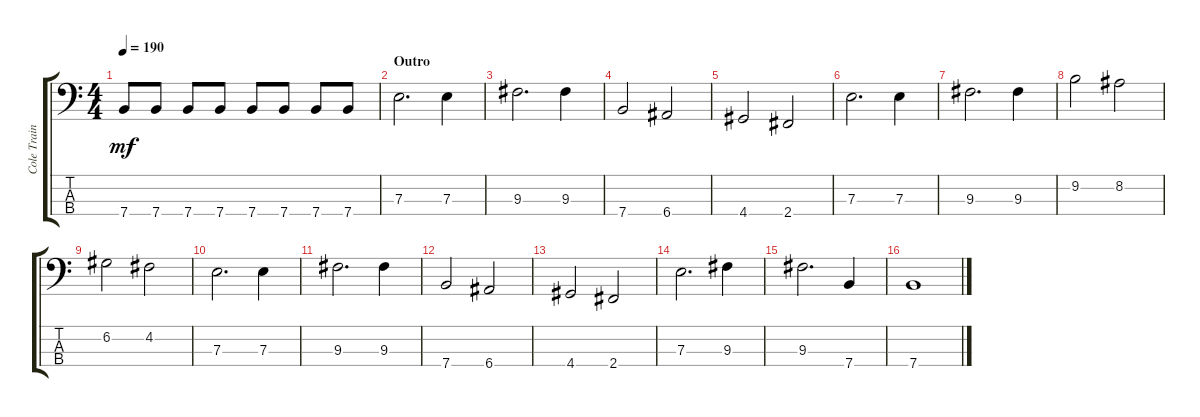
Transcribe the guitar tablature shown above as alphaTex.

\track ("Cole Train" "Cole Train") {instrument electricbassfinger}
\staff {score tabs}
\tuning (G2 D2 A1 E1) {hide}
\ts (4 4)
\tempo 190
\clef f4
\ks c
7.4.8{dy mf} 7.4.8 7.4.8 7.4.8 7.4.8 7.4.8 7.4.8 7.4.8 |
\section ("" "Outro")
7.3.2{d} 7.3.4 |
9.3.2{d} 9.3.4 |
7.4.2 6.4.2 |
4.4.2 2.4.2 |
7.3.2{d} 7.3.4 |
9.3.2{d} 9.3.4 |
9.2.2 8.2.2 |
6.2.2 4.2.2 |
7.3.2{d} 7.3.4 |
9.3.2{d} 9.3.4 |
7.4.2 6.4.2 |
4.4.2 2.4.2 |
7.3.2{d} 9.3.4 |
9.3.2{d} 7.4.4 |
7.4.1
